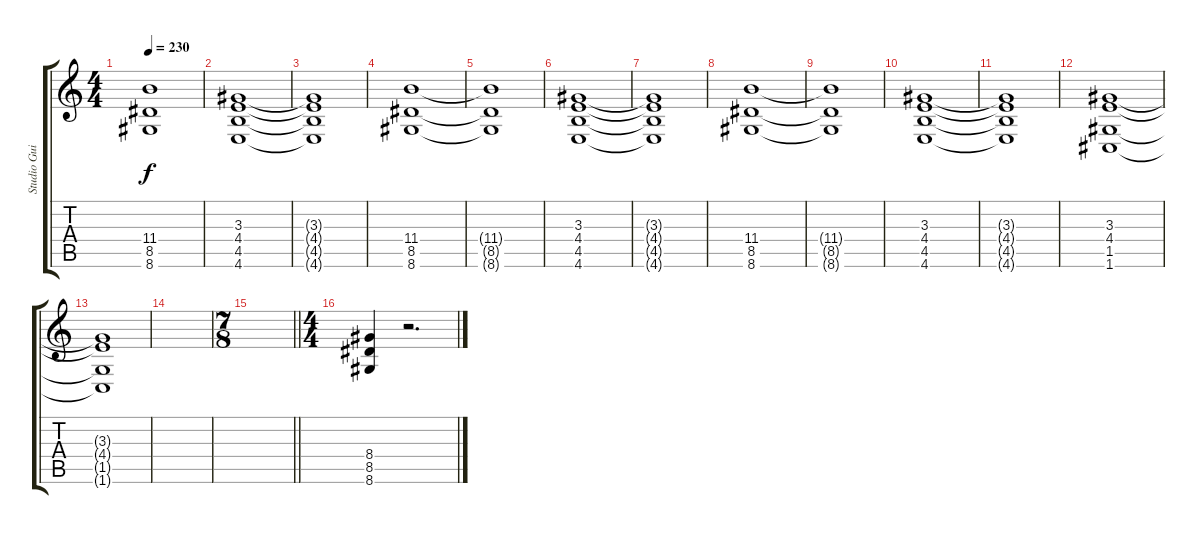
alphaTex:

\track ("Studio Guitar" "Studio Gui") {instrument distortionguitar}
\staff {score tabs}
\tuning (D4 A3 F3 C3 G2 C2) {hide}
\ts (4 4)
\tempo 230
\clef g2
\ks c
(11.4{t} 8.5{t} 8.6{t}).1{dy f} |
(3.3 4.4 4.5 4.6).1 |
(3.3{t} 4.4{t} 4.5{t} 4.6{t}).1 |
(11.4 8.5 8.6).1 |
(11.4{t} 8.5{t} 8.6{t}).1 |
(3.3 4.4 4.5 4.6).1 |
(3.3{t} 4.4{t} 4.5{t} 4.6{t}).1 |
(11.4 8.5 8.6).1 |
(11.4{t} 8.5{t} 8.6{t}).1 |
(3.3 4.4 4.5 4.6).1 |
(3.3{t} 4.4{t} 4.5{t} 4.6{t}).1 |
(3.3 4.4 1.5 1.6).1 |
(3.3{t} 4.4{t} 1.5{t} 1.6{t}).1 |
|
\ts (7 8)
\barLineRight lightlight
|
\ts (4 4)
(8.4 8.5 8.6).4 r.2{d}
